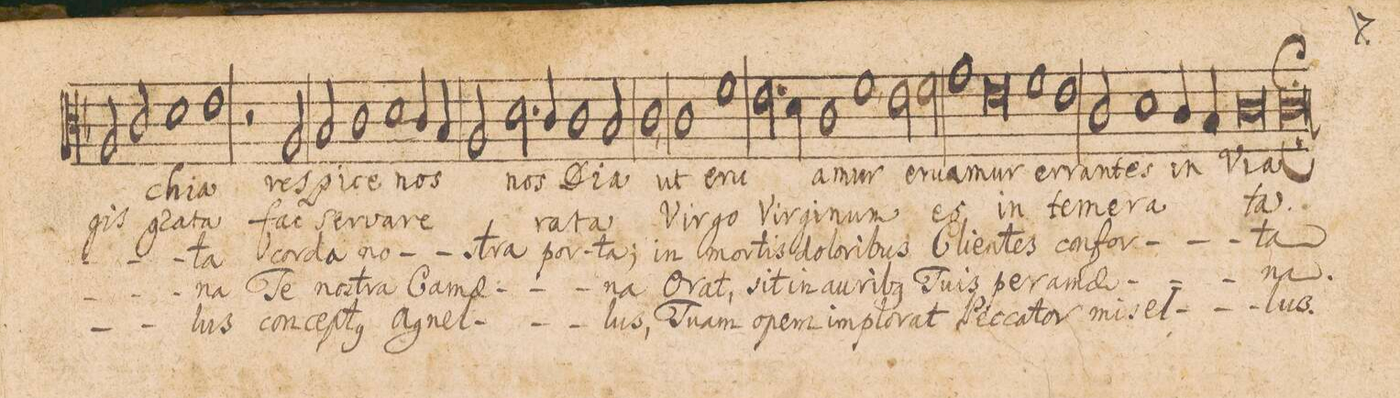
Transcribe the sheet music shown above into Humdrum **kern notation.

**kern	**text	**text	**text	**text	**text
*I"CANTVS.	*	*	*	*	*
*clefC3	*	*	*	*	*
*k[b-]	*	*	*	*	*
*met(C|)	*	*	*	*	*
*M2/1	*	*	*	*	*
2A/	.	-gis	.	.	.
2c/	.	.	.	.	.
1d\	-chi-	gra-	.	.	.
=13-	=13-	=13-	=13-	=13-	=13-
1e\	-a	-ta	-ta	-na	-lus
2r	.	.	.	.	.
2A/	res-	fac	cor-	Te	con-
=14-	=14-	=14-	=14-	=14-	=14-
2B-/	-pi-	ser-	-da	no-	-ce-
1c\	-ce	-va-	no-	-stra	-pt(us)
1d\	nos	-re	.	Ca-	ag-
=15-	=15-	=15-	=15-	=15-	=15-
4c/	.	.	.	.	.
4B-/	.	.	.	.	.
2A/	.	.	-stra	-mae-	-nel-
2.d\	nos	ra-	por-	.	.
=16-	=16-	=16-	=16-	=16-	=16-
4c/	.	.	.	.	.
1c\	Di-	.	.	.	.
2B-/	.	.	ta;	na	lus,
=17-	=17-	=17-	=17-	=17-	=17-
1c\,	-a	-ta	in	O-	Tu-
1c\	ut	Vir-	mor-	-rat,	-am
=18-	=18-	=18-	=18-	=18-	=18-
1f\	e-	-go	-tis	sit	o-
2.e\	-ru-	Vir-	do-	in	-pem
4d\	.	.	-lo-	au-	im-
=19-	=19-	=19-	=19-	=19-	=19-
1c\	-a-	-gi-	-ri-	-ri-	-plo-
1f\,	-mur	-num	-bus	-b(us)	-rat
=20-	=20-	=20-	=20-	=20-	=20-
2e\	e-	et	Cli-	Tu-	Pec-
2f\	-ru-	.	.	-is	-ca-
1g\	-a-	.	-en-	per	-tor
=21-	=21-	=21-	=21-	=21-	=21-
0e\	-mur	in-	-tes	a-	mi-
=22-	=22-	=22-	=22-	=22-	=22-
1f\	er-	-te-	con-	-mae-	-sel-
1e\	-ran-	.	.	.	.
=23-	=23-	=23-	=23-	=23-	=23-
2c/	.	-me-	.	.	.
1d\	-tes	-ra-	-for-	.	.
4c/	in	.	.	.	.
4B-/	.	.	.	.	.
=24-	=24-	=24-	=24-	=24-	=24-
0c\	Vi-	.	.	.	.
=25-	=25-	=25-	=25-	=25-	=25-
00c\;;	-a	-ta.	ta	-na.	-lus.
=26-	=26-	=26-	=26-	=26-	=26-
==	==	==	==	==	==
*-	*-	*-	*-	*-	*-
